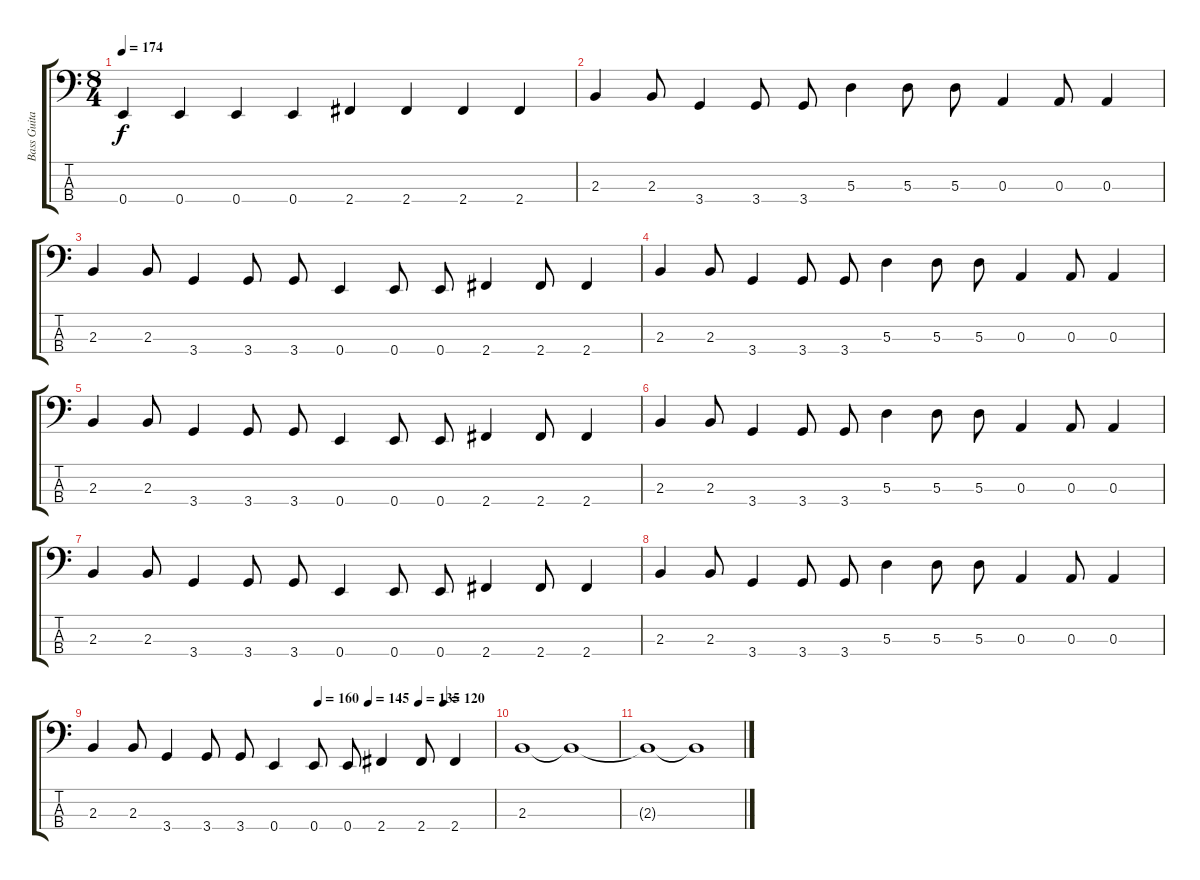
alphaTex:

\track ("Bass Guitar" "Bass Guita") {instrument electricbassfinger}
\staff {score tabs}
\tuning (G2 D2 A1 E1) {hide}
\ts (8 4)
\tempo 174
\clef f4
\ks c
0.4.4{dy f} 0.4.4 0.4.4 0.4.4 2.4.4 2.4.4 2.4.4 2.4.4 |
2.3.4 2.3.8 3.4.4 3.4.8 3.4.8 5.3.4 5.3.8 5.3.8 0.3.4 0.3.8 0.3.4 |
2.3.4 2.3.8 3.4.4 3.4.8 3.4.8 0.4.4 0.4.8 0.4.8 2.4.4 2.4.8 2.4.4 |
2.3.4 2.3.8 3.4.4 3.4.8 3.4.8 5.3.4 5.3.8 5.3.8 0.3.4 0.3.8 0.3.4 |
2.3.4 2.3.8 3.4.4 3.4.8 3.4.8 0.4.4 0.4.8 0.4.8 2.4.4 2.4.8 2.4.4 |
2.3.4 2.3.8 3.4.4 3.4.8 3.4.8 5.3.4 5.3.8 5.3.8 0.3.4 0.3.8 0.3.4 |
2.3.4 2.3.8 3.4.4 3.4.8 3.4.8 0.4.4 0.4.8 0.4.8 2.4.4 2.4.8 2.4.4 |
2.3.4 2.3.8 3.4.4 3.4.8 3.4.8 5.3.4 5.3.8 5.3.8 0.3.4 0.3.8 0.3.4 |
\tempo (160 0.5625)
\tempo (145 0.6875)
\tempo (135 0.8125)
\tempo (120 0.875)
2.3.4 2.3.8 3.4.4 3.4.8 3.4.8 0.4.4 0.4.8 0.4.8 2.4.4 2.4.8 2.4.4 |
2.3.1 2.3{t}.1 |
2.3{t}.1 2.3{t}.1
